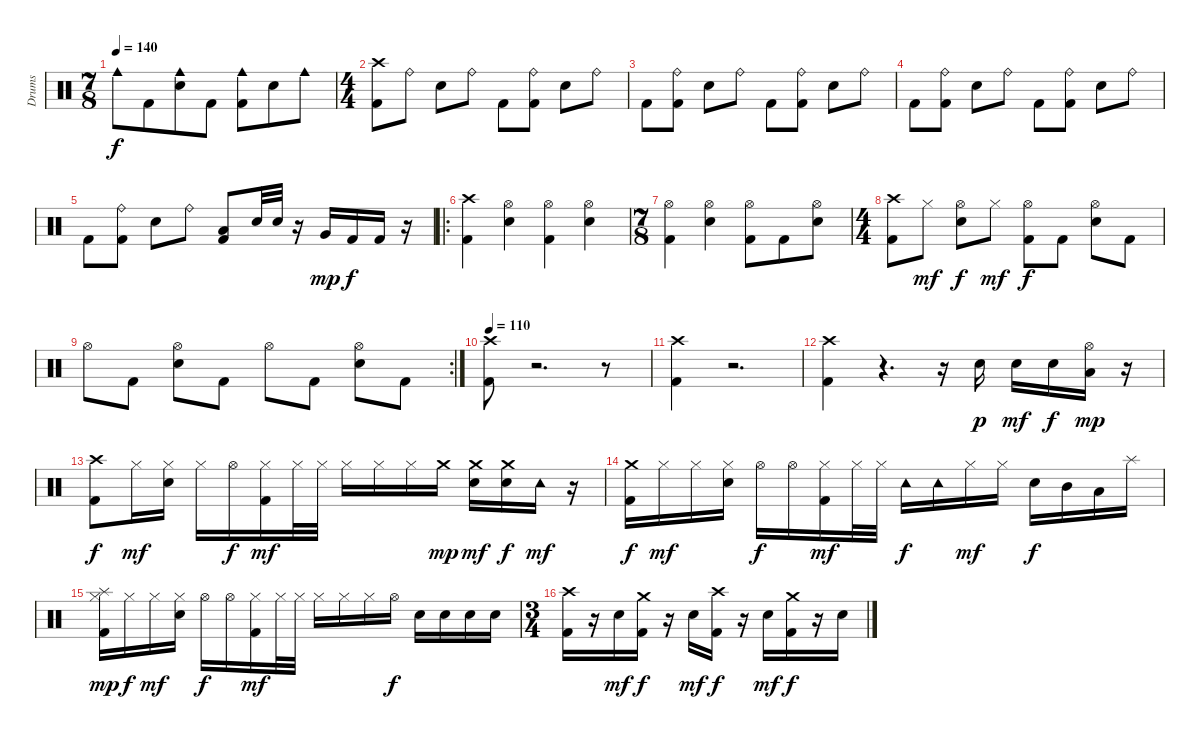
\track ("Drums" "Drums") {instrument percussion}
\staff {score}
\articulation defaults
\ts (7 8)
\tempo 140
\clef neutral
\ks c "Cowbell medium (hit)".8{dy f} "Kick (hit) 2".8
("Electric Snare (hit)" "Cowbell medium (hit)").8 "Kick (hit) 2".8 ("Kick (hit) 2" "Cowbell medium (hit)").8 "Electric Snare (hit)".8 "Cowbell medium (hit)".8 |
\ts (4 4)
("Kick (hit) 2" "Crash high (hit)").8 "Ride (bell)".8 "Electric Snare (hit)".8 "Ride (bell)".8 "Kick (hit) 2".8 ("Ride (bell)" "Kick (hit) 2").8 "Electric Snare (hit)".8 "Ride (bell)".8 |
"Kick (hit) 2".8 ("Ride (bell)" "Kick (hit) 2").8 "Electric Snare (hit)".8 "Ride (bell)".8 "Kick (hit) 2".8 ("Ride (bell)" "Kick (hit) 2").8 "Electric Snare (hit)".8 "Ride (bell)".8 |
"Kick (hit) 2".8 ("Kick (hit) 2" "Ride (bell)").8 "Electric Snare (hit)".8 "Ride (bell)".8 "Kick (hit) 2".8 ("Ride (bell)" "Kick (hit) 2").8 "Electric Snare (hit)".8 "Ride (bell)".8 |
"Kick (hit) 2".8 ("Kick (hit) 2" "Ride (bell)").8 "Electric Snare (hit)".8 "Ride (bell)".8 ("Low Tom (hit)" "Kick (hit) 2").8 "Electric Snare (hit)".32 "Electric Snare (hit)".32 r.16 "Very Low Tom (hit)".16{dy mp} "Kick (hit) 2".16{dy f} "Kick (hit) 2".16 r.16 |
\ro
("Crash high (hit)" "Kick (hit) 2").4 ("Electric Snare (hit)" "Hi-Hat (open)").4 ("Kick (hit) 2" "Hi-Hat (open)").4 ("Electric Snare (hit)" "Hi-Hat (open)").4 |
\ts (7 8)
("Kick (hit) 2" "Hi-Hat (open)").4 ("Electric Snare (hit)" "Hi-Hat (open)").4 ("Hi-Hat (open)" "Kick (hit) 2").8 "Kick (hit) 2".8 ("Electric Snare (hit)" "Hi-Hat (open)").8 |
\ts (4 4)
("Kick (hit) 2" "Crash high (hit)").8 "Hi-Hat (closed)".8{dy mf} ("Electric Snare (hit)" "Hi-Hat (open)").8{dy f} "Hi-Hat (closed)".8{dy mf} ("Kick (hit) 2" "Hi-Hat (open)").8{dy f} "Kick (hit) 2".8 ("Electric Snare (hit)" "Hi-Hat (open)").8 "Kick (hit) 2".8 |
\rc 2 "Hi-Hat (open)".8 "Kick (hit) 2".8
("Hi-Hat (open)" "Electric Snare (hit)").8 "Kick (hit) 2".8 "Hi-Hat (open)".8 "Kick (hit) 2".8 ("Hi-Hat (open)" "Electric Snare (hit)").8 "Kick (hit) 2".8 |
\tempo 110
("Crash high (hit)" "Kick (hit) 2").8 r.2{d} r.8 |
("Crash high (hit)" "Kick (hit) 2").4 r.2{d} |
("Crash high (hit)" "Kick (hit) 2").4 r.4{d} r.16 "Electric Snare (hit)".16{dy p} "Electric Snare (hit)".16{dy mf} "Electric Snare (hit)".16{dy f} ("Low Tom (hit)" "Hi-Hat (open)").16{dy mp} r.16 |
("Crash high (hit)" "Kick (hit) 2").8{dy f} "Hi-Hat (closed)".16{dy mf} ("Electric Snare (hit)" "Hi-Hat (closed)").16 "Hi-Hat (closed)".16 "Hi-Hat (open)".16{dy f} ("Kick (hit) 2" "Hi-Hat (closed)").16{dy mf} "Hi-Hat (closed)".32 "Hi-Hat (closed)".32 "Hi-Hat (closed)".16 "Hi-Hat (closed)".16 "Hi-Hat (closed)".16 "Crash medium (hit)".16{dy mp} ("Electric Snare (hit)" "Crash medium (hit)").16{dy mf} ("Electric Snare (hit)" "Crash medium (hit)").16{dy f} "Tambourine (hit)".16{dy mf} r.16 |
("Kick (hit) 2" "Crash medium (hit)").16{dy f} "Hi-Hat (closed)".16{dy mf} "Hi-Hat (closed)".16 ("Electric Snare (hit)" "Hi-Hat (closed)").16 "Hi-Hat (open)".16{dy f} "Hi-Hat (open)".16 ("Kick (hit) 2" "Hi-Hat (closed)").16{dy mf} "Hi-Hat (closed)".32 "Hi-Hat (closed)".32 "Tambourine (hit)".16{dy f} "Tambourine (hit)".16 "Hi-Hat (closed)".16{dy mf} "Hi-Hat (closed)".16 "Electric Snare (hit)".16{dy f} "Mid Tom (hit)".16 "Low Tom (hit)".16 "Splash (hit)".16 |
("Kick (hit) 2" "Splash (hit)" "Hi-Hat (closed)").16{dy mp} "Hi-Hat (closed)".16{dy f} "Hi-Hat (closed)".16{dy mf} ("Electric Snare (hit)" "Hi-Hat (closed)").16 "Hi-Hat (open)".16{dy f} "Hi-Hat (open)".16 ("Kick (hit) 2" "Hi-Hat (closed)").16{dy mf} "Hi-Hat (closed)".32 "Hi-Hat (closed)".32 "Hi-Hat (closed)".16 "Hi-Hat (closed)".16 "Hi-Hat (closed)".16 "Hi-Hat (open)".16{dy f} "Electric Snare (hit)".16 "Electric Snare (hit)".16 "Electric Snare (hit)".16 "Electric Snare (hit)".16 |
\ts (3 4)
("Kick (hit) 2" "Crash high (hit)").16 r.16 "Electric Snare (hit)".16{dy mf} ("Kick (hit) 2" "Crash medium (hit)").16{dy f} r.16 "Electric Snare (hit)".16{dy mf} ("Kick (hit) 2" "Crash high (hit)").16{dy f} r.16 "Electric Snare (hit)".16{dy mf} ("Kick (hit) 2" "Crash medium (hit)").16{dy f} r.16 "Electric Snare (hit)".16
